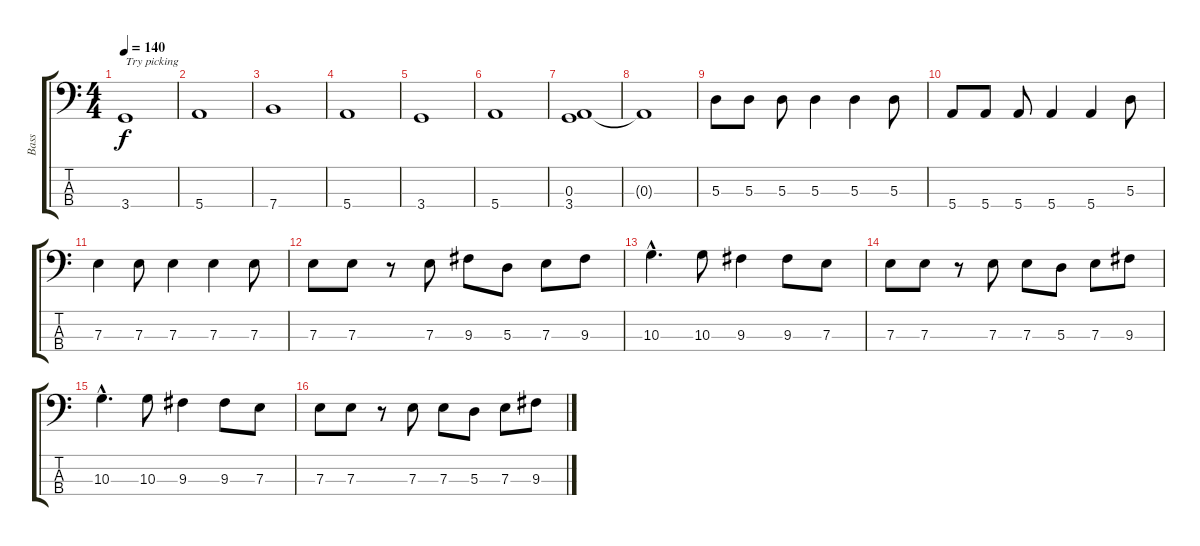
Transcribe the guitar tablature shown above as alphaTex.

\track ("Bass" "Bass") {instrument electricbasspick}
\staff {score tabs}
\tuning (G2 D2 A1 E1) {hide}
\ts (4 4)
\tempo 140
\clef f4
\ks c
3.4.1{txt "Try picking" dy f instrument electricbasspick} |
5.4.1 |
7.4.1 |
5.4.1 |
3.4.1 |
5.4.1 |
(0.3 3.4).1 |
0.3{t}.1 |
5.3.8 5.3.8 5.3.8 5.3.4 5.3.4 5.3.8 |
5.4.8 5.4.8 5.4.8 5.4.4 5.4.4 5.3.8 |
7.3.4 7.3.8 7.3.4 7.3.4 7.3.8 |
7.3.8 7.3.8 r.8 7.3.8 9.3.8 5.3.8 7.3.8 9.3.8 |
10.3{hac}.4{d} 10.3.8 9.3.4 9.3.8 7.3.8 |
7.3.8 7.3.8 r.8 7.3.8 7.3.8 5.3.8 7.3.8 9.3.8 |
10.3{hac}.4{d} 10.3.8 9.3.4 9.3.8 7.3.8 |
7.3.8 7.3.8 r.8 7.3.8 7.3.8 5.3.8 7.3.8 9.3.8
